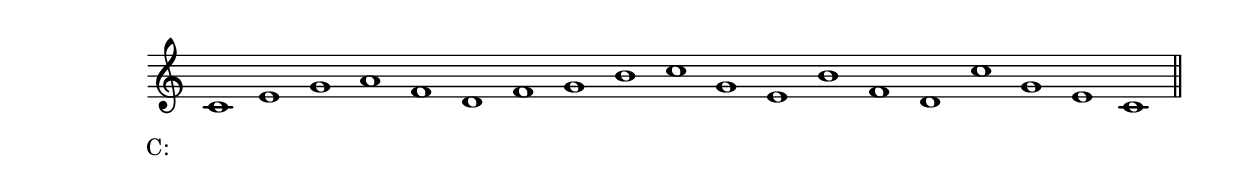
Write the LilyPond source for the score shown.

\version "2.10.0"
<<
\new Staff \with {
	\remove "Time_signature_engraver"
}
\relative c' { \clef treble
		\time 19/1
		\once \override TextScript #'extra-offset = #'( -6.0 . -2.0 )
		c1_\markup{ "C:" }
		e g a f d f g b c g e b' f d c' g e c
		\bar "||"
}
>>
